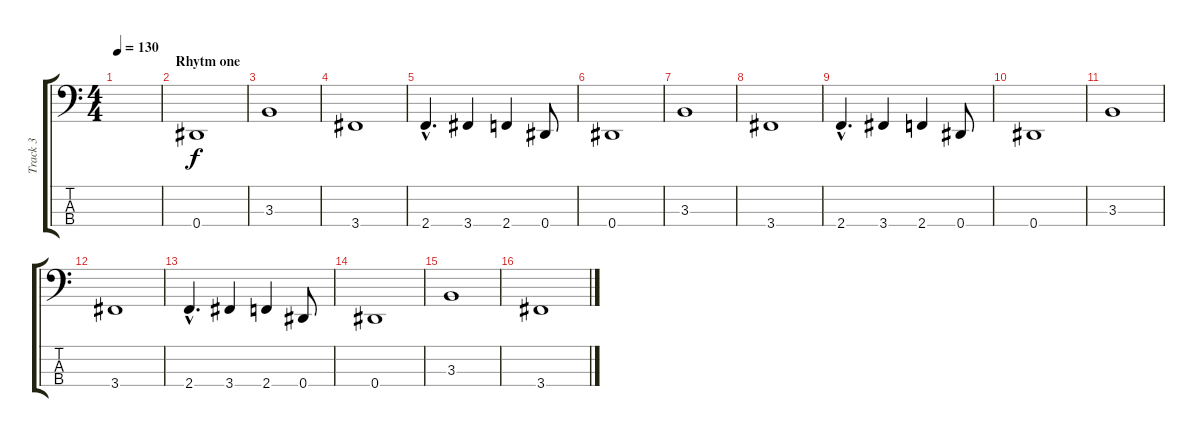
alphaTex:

\track ("Track 3" "Track 3") {instrument electricbasspick}
\staff {score tabs}
\tuning (Gb2 Db2 Ab1 Eb1) {hide}
\ts (4 4)
\tempo 130
\clef f4
\ks c
|
\section ("" "Rhytm one")
0.4.1 |
3.3.1 |
3.4.1 |
2.4{hac}.4{d} 3.4.4 2.4.4 0.4.8 |
0.4.1 |
3.3.1 |
3.4.1 |
2.4{hac}.4{d} 3.4.4 2.4.4 0.4.8 |
0.4.1 |
3.3.1 |
3.4.1 |
2.4{hac}.4{d} 3.4.4 2.4.4 0.4.8 |
0.4.1 |
3.3.1 |
3.4.1
